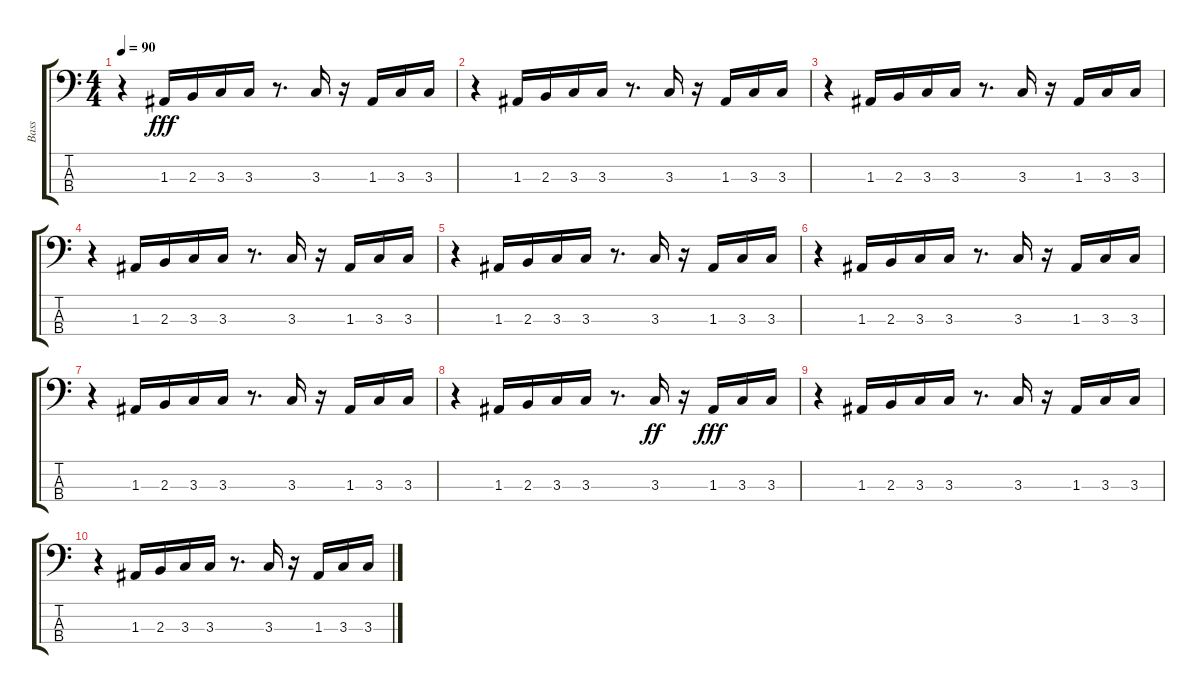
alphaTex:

\track ("Bass" "Bass") {instrument electricbassfinger}
\staff {score tabs}
\tuning (G2 D2 A1 E1) {hide}
\ts (4 4)
\tempo 90
\clef f4
\ks c
r.4{dy fff} 1.3.16 2.3.16 3.3.16 3.3.16 r.8{d} 3.3.16 r.16 1.3.16 3.3.16 3.3.16 |
r.4 1.3.16 2.3.16 3.3.16 3.3.16 r.8{d} 3.3.16 r.16 1.3.16 3.3.16 3.3.16 |
r.4 1.3.16 2.3.16 3.3.16 3.3.16 r.8{d} 3.3.16 r.16 1.3.16 3.3.16 3.3.16 |
r.4 1.3.16 2.3.16 3.3.16 3.3.16 r.8{d} 3.3.16 r.16 1.3.16 3.3.16 3.3.16 |
r.4 1.3.16 2.3.16 3.3.16 3.3.16 r.8{d} 3.3.16 r.16 1.3.16 3.3.16 3.3.16 |
r.4 1.3.16 2.3.16 3.3.16 3.3.16 r.8{d} 3.3.16 r.16 1.3.16 3.3.16 3.3.16 |
r.4 1.3.16{volume 15} 2.3.16{volume 15} 3.3.16{volume 15} 3.3.16{volume 14} r.8{d} 3.3.16{volume 14} r.16 1.3.16{volume 13} 3.3.16{volume 13} 3.3.16{volume 13} |
r.4 1.3.16{volume 12} 2.3.16{volume 12} 3.3.16{volume 12} 3.3.16{volume 11} r.8{d} 3.3.16{dy ff volume 10} r.16 1.3.16{dy fff volume 10} 3.3.16{volume 10} 3.3.16{volume 10} |
r.4 1.3.16{volume 9} 2.3.16{volume 8} 3.3.16{volume 8} 3.3.16{volume 8} r.8{d} 3.3.16{volume 7} r.16 1.3.16{volume 7} 3.3.16{volume 7} 3.3.16{volume 7} |
r.4 1.3.16{volume 6} 2.3.16{volume 6} 3.3.16{volume 5} 3.3.16{volume 5} r.8{d} 3.3.16{volume 4} r.16 1.3.16{volume 4} 3.3.16{volume 4} 3.3.16{volume 4}
